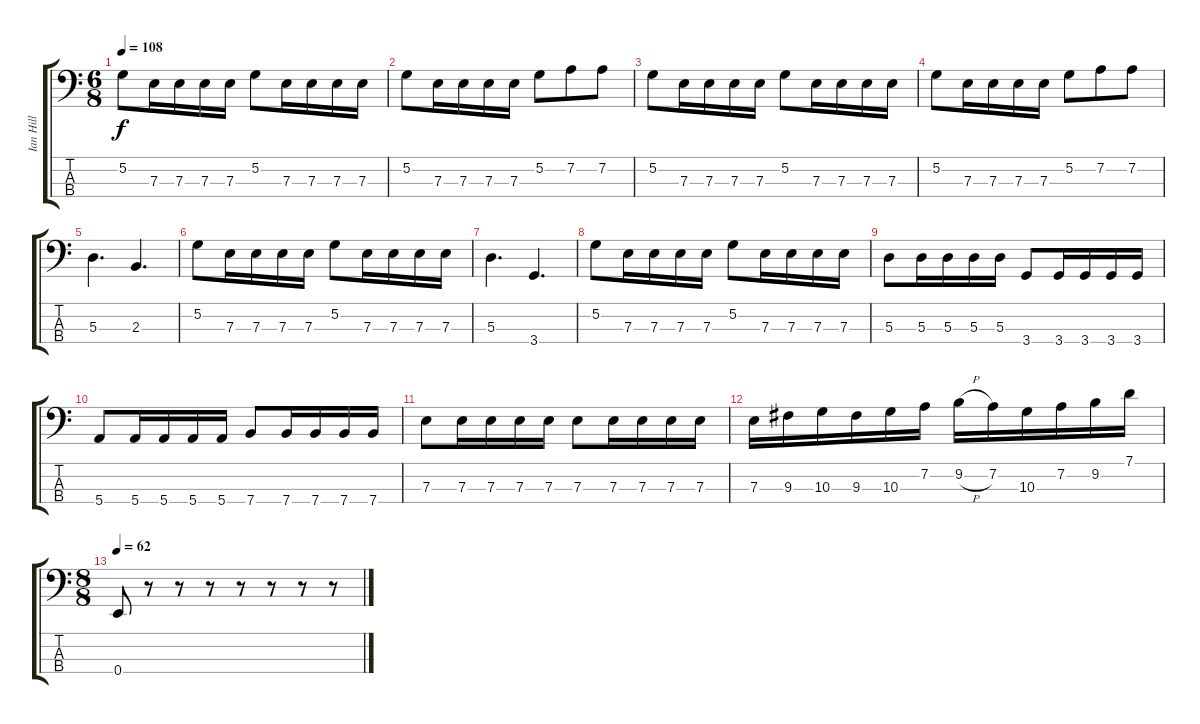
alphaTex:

\track ("Ian Hill" "Ian Hill") {instrument electricbassfinger}
\staff {score tabs}
\tuning (G2 D2 A1 E1) {hide}
\ts (6 8)
\tempo 108
\clef f4
\ks c
5.2.8{dy f} 7.3.16 7.3.16 7.3.16 7.3.16 5.2.8 7.3.16 7.3.16 7.3.16 7.3.16 |
5.2.8 7.3.16 7.3.16 7.3.16 7.3.16 5.2.8 7.2.8 7.2.8 |
5.2.8 7.3.16 7.3.16 7.3.16 7.3.16 5.2.8 7.3.16 7.3.16 7.3.16 7.3.16 |
5.2.8 7.3.16 7.3.16 7.3.16 7.3.16 5.2.8 7.2.8 7.2.8 |
5.3.4{d} 2.3.4{d} |
5.2.8 7.3.16 7.3.16 7.3.16 7.3.16 5.2.8 7.3.16 7.3.16 7.3.16 7.3.16 |
5.3.4{d} 3.4.4{d} |
5.2.8 7.3.16 7.3.16 7.3.16 7.3.16 5.2.8 7.3.16 7.3.16 7.3.16 7.3.16 |
5.3.8 5.3.16 5.3.16 5.3.16 5.3.16 3.4.8 3.4.16 3.4.16 3.4.16 3.4.16 |
5.4.8 5.4.16 5.4.16 5.4.16 5.4.16 7.4.8 7.4.16 7.4.16 7.4.16 7.4.16 |
7.3.8 7.3.16 7.3.16 7.3.16 7.3.16 7.3.8 7.3.16 7.3.16 7.3.16 7.3.16 |
7.3.16 9.3.16 10.3.16 9.3.16 10.3.16 7.2.16 9.2{h}.16 7.2.16 10.3.16 7.2.16 9.2.16 7.1.16 |
\ts (8 8)
\tempo 62
0.4.8 r.8 r.8 r.8 r.8 r.8 r.8 r.8
